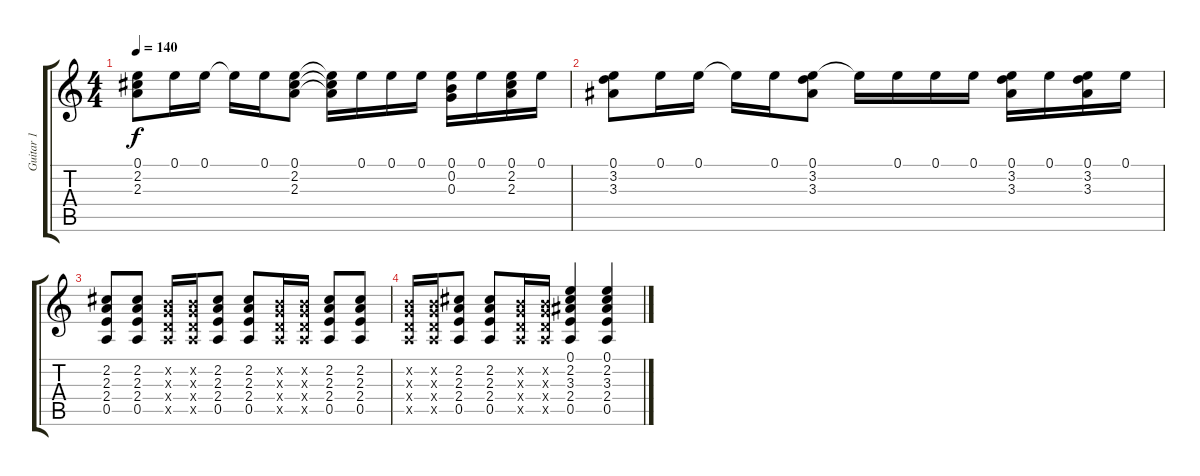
\track ("Guitar 1" "Guitar 1") {instrument acousticguitarsteel}
\staff {score tabs}
\tuning (E4 B3 G3 D3 A2 E2) {hide}
\ts (4 4)
\tempo 140
\clef g2
\ks c
(0.1 2.2 2.3).8{dy f} 0.1.16 0.1.16 0.1{t}.16 0.1.16 (0.1 2.2 2.3).8 (0.1{t} 2.2{t} 2.3{t}).16 0.1.16 0.1.16 0.1.16 (0.1 0.2 0.3).16 0.1.16 (0.1 2.2 2.3).16 0.1.16 |
(0.1 3.2 3.3).8 0.1.16 0.1.16 0.1{t}.16 0.1.16 (0.1 3.2 3.3).8 0.1{t}.16 0.1.16 0.1.16 0.1.16 (0.1 3.2 3.3).16 0.1.16 (0.1 3.2 3.3).16 0.1.16 |
(2.2 2.3 2.4 0.5).8 (2.2 2.3 2.4 0.5).8 (0.2{x} 0.3{x} 0.4{x} 0.5{x}).16 (0.2{x} 0.3{x} 0.4{x} 0.5{x}).16 (2.2 2.3 2.4 0.5).8 (2.2 2.3 2.4 0.5).8 (0.2{x} 0.3{x} 0.4{x} 0.5{x}).16 (0.2{x} 0.3{x} 0.4{x} 0.5{x}).16 (2.2 2.3 2.4 0.5).8 (2.2 2.3 2.4 0.5).8 |
(0.2{x} 0.3{x} 0.4{x} 0.5{x}).16 (0.2{x} 0.3{x} 0.4{x} 0.5{x}).16 (2.2 2.3 2.4 0.5).8 (2.2 2.3 2.4 0.5).8 (0.2{x} 0.3{x} 0.4{x} 0.5{x}).16 (0.2{x} 0.3{x} 0.4{x} 0.5{x}).16 (0.1 2.2 3.3 2.4 0.5).4 (0.1 2.2 3.3 2.4 0.5).4
